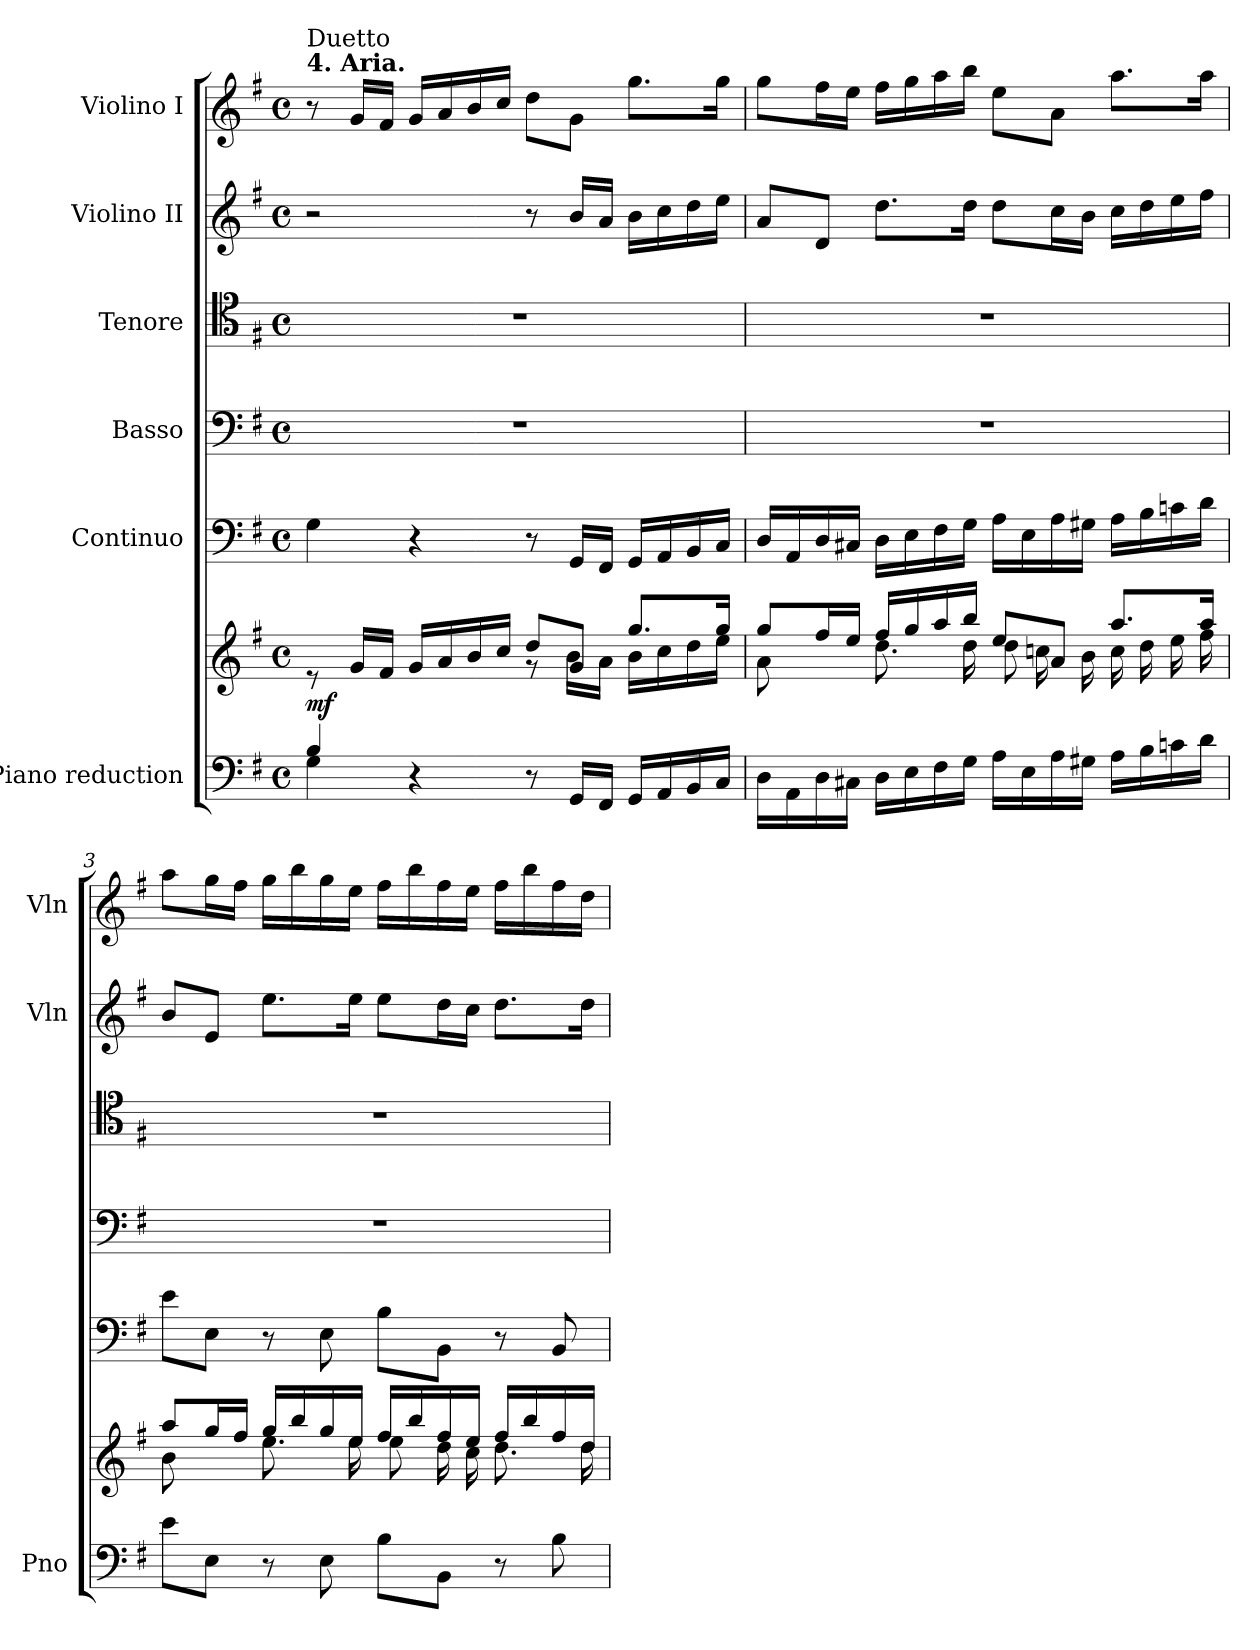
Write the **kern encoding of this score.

**kern	**kern	**dynam	**kern	**kern	**kern	**kern	**kern
*part6	*part6	*part6	*part5	*part4	*part3	*part2	*part1
*staff7	*staff6	*staff6/7	*staff5	*staff4	*staff3	*staff2	*staff1
*I"Piano reduction	*	*	*I"Continuo	*I"Basso	*I"Tenore	*I"Violino II	*I"Violino I
*I'Pno	*	*	*	*	*	*I'Vln	*I'Vln
*clefF4	*clefG2	*	*clefF4	*clefF4	*clefC4	*clefG2	*clefG2
*k[f#]	*k[f#]	*	*k[f#]	*k[f#]	*k[f#]	*k[f#]	*k[f#]
*M4/4	*M4/4	*	*M4/4	*M4/4	*M4/4	*M4/4	*M4/4
*met(c)	*met(c)	*	*met(c)	*met(c)	*met(c)	*met(c)	*met(c)
=1	=1	=1	=1	=1	=1	=1	=1
*^	*^	*	*	*	*	*	*
!	!	!	!	!	!	!	!	!	!LO:TX:a:B:t=4. Aria.
!	!	!	!	!	!	!	!	!	!LO:TX:a:t=Duetto
!	!	!	!	!LO:DY:b	!	!	!	!	!
4B/	4G\	8re	4ryy	mf	4G\	1r	1r	2r	8r
.	.	16g/LL	.	.	.	.	.	.	16g/LL
.	.	16f#/JJ	.	.	.	.	.	.	16f#/JJ
2.ryy	4r	16g/LL	4ryy	.	4r	.	.	.	16g/LL
.	.	16a/	.	.	.	.	.	.	16a/
.	.	16b/	.	.	.	.	.	.	16b/
.	.	16cc/JJ	.	.	.	.	.	.	16cc/JJ
.	8r	8dd/L	8r	.	8r	.	.	8r	8dd\L
.	16GG/LL	8g/J	16b\LL	.	16GG/LL	.	.	16b/LL	8g\J
.	16FF#/JJ	.	16a\JJ	.	16FF#/JJ	.	.	16a/JJ	.
.	16GG/LL	8.gg/L	16b\LL	.	16GG/LL	.	.	16b\LL	8.gg\L
.	16AA/	.	16cc\	.	16AA/	.	.	16cc\	.
.	16BB/	.	16dd\	.	16BB/	.	.	16dd\	.
.	16C/JJ	16gg/Jk	16ee\JJ	.	16C/JJ	.	.	16ee\JJ	16gg\Jk
=2	=2	=2	=2	=2	=2	=2	=2	=2	=2
8ryy	16D\LL	8gg/L	8a\L	.	16D/LL	1r	1r	8a/L	8gg\L
.	16AA\	.	.	.	16AA/	.	.	.	.
8D/J	16D\	16ff#/L	8ryy	.	16D/	.	.	8d/J	16ff#\L
.	16C#X\JJ	16ee/JJ	.	.	16C#X/JJ	.	.	.	16ee\JJ
2.ryy	16D\LL	16ff#/LL	8.dd\L	.	16D\LL	.	.	8.dd\L	16ff#\LL
.	16E\	16gg/	.	.	16E\	.	.	.	16gg\
.	16F#\	16aa/	.	.	16F#\	.	.	.	16aa\
.	16G\JJ	16bb/JJ	16dd\Jk	.	16G\JJ	.	.	16dd\Jk	16bb\JJ
.	16A\LL	8ee/L	8dd\L	.	16A\LL	.	.	8dd\L	8ee\L
.	16E\	.	.	.	16E\	.	.	.	.
.	16A\	8a/J	16ccn\L	.	16A\	.	.	16cc\L	8a\J
.	16G#X\JJ	.	16b\JJ	.	16G#X\JJ	.	.	16b\JJ	.
.	16A\LL	8.aa/L	16cc\LL	.	16A\LL	.	.	16cc\LL	8.aa\L
.	16B\	.	16dd\	.	16B\	.	.	16dd\	.
.	16cn\	.	16ee\	.	16cn\	.	.	16ee\	.
.	16d\JJ	16aa/Jk	16ff#\JJ	.	16d\JJ	.	.	16ff#\JJ	16aa\Jk
=3	=3	=3	=3	=3	=3	=3	=3	=3	=3
8ryy	8e\L	8aa/L	8b\L	.	8e\L	1r	1r	8b/L	8aa\L
8E/J	8E\J	16gg/L	8ryy	.	8E\J	.	.	8e/J	16gg\L
.	.	16ff#/JJ	.	.	.	.	.	.	16ff#\JJ
2.ryy	8r	16gg/LL	8.ee\L	.	8r	.	.	8.ee\L	16gg\LL
.	.	16bb/	.	.	.	.	.	.	16bb\
.	8E\	16gg/	.	.	8E\	.	.	.	16gg\
.	.	16ee/JJ	16ee\Jk	.	.	.	.	16ee\Jk	16ee\JJ
.	8B\L	16ff#/LL	8ee\L	.	8B\L	.	.	8ee\L	16ff#\LL
.	.	16bb/	.	.	.	.	.	.	16bb\
.	8BB\J	16ff#/	16dd\L	.	8BB\J	.	.	16dd\L	16ff#\
.	.	16ee/JJ	16cc\JJ	.	.	.	.	16cc\JJ	16ee\JJ
.	8r	16ff#/LL	8.dd\L	.	8r	.	.	8.dd\L	16ff#\LL
.	.	16bb/	.	.	.	.	.	.	16bb\
.	8B\	16ff#/	.	.	8BB/	.	.	.	16ff#\
.	.	16dd/JJ	16dd\Jk	.	.	.	.	16dd\Jk	16dd\JJ
*v	*v	*	*	*	*	*	*	*	*
*	*v	*v	*	*	*	*	*	*
=	=	=	=	=	=	=	=
*-	*-	*-	*-	*-	*-	*-	*-
